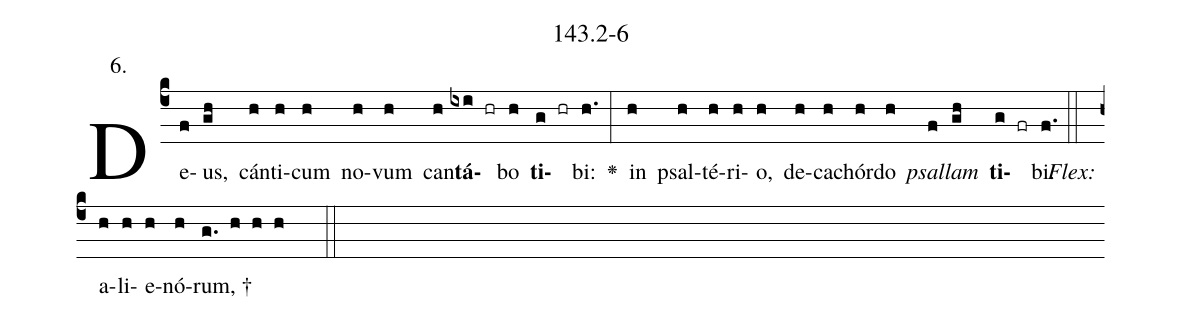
name: 143.2-6;
annotation: 6.;
%%
(c4)De(f)us,(gh) cán(h)ti(h)cum(h) no(h)vum(h) can(h)<b>tá</b>(ixi hr)bo(h) <b>ti</b>(g hr)bi:(h.) <v>\greheightstar</v>(:) in(h) psal(h)té(h)ri(h)o,(h) de(h)ca(h)chór(h)do(h) <i>psal</i>(f)<i>lam</i>(gh) <b>ti</b>(g fr)bi.(f.) (::)
<i>Flex:</i>()  a(h)li(h)e(h)nó(h)rum, †(g. h h h  ::)

%E(h) u(h) o(f) u(gh) a(g) e.(f.) (::)
